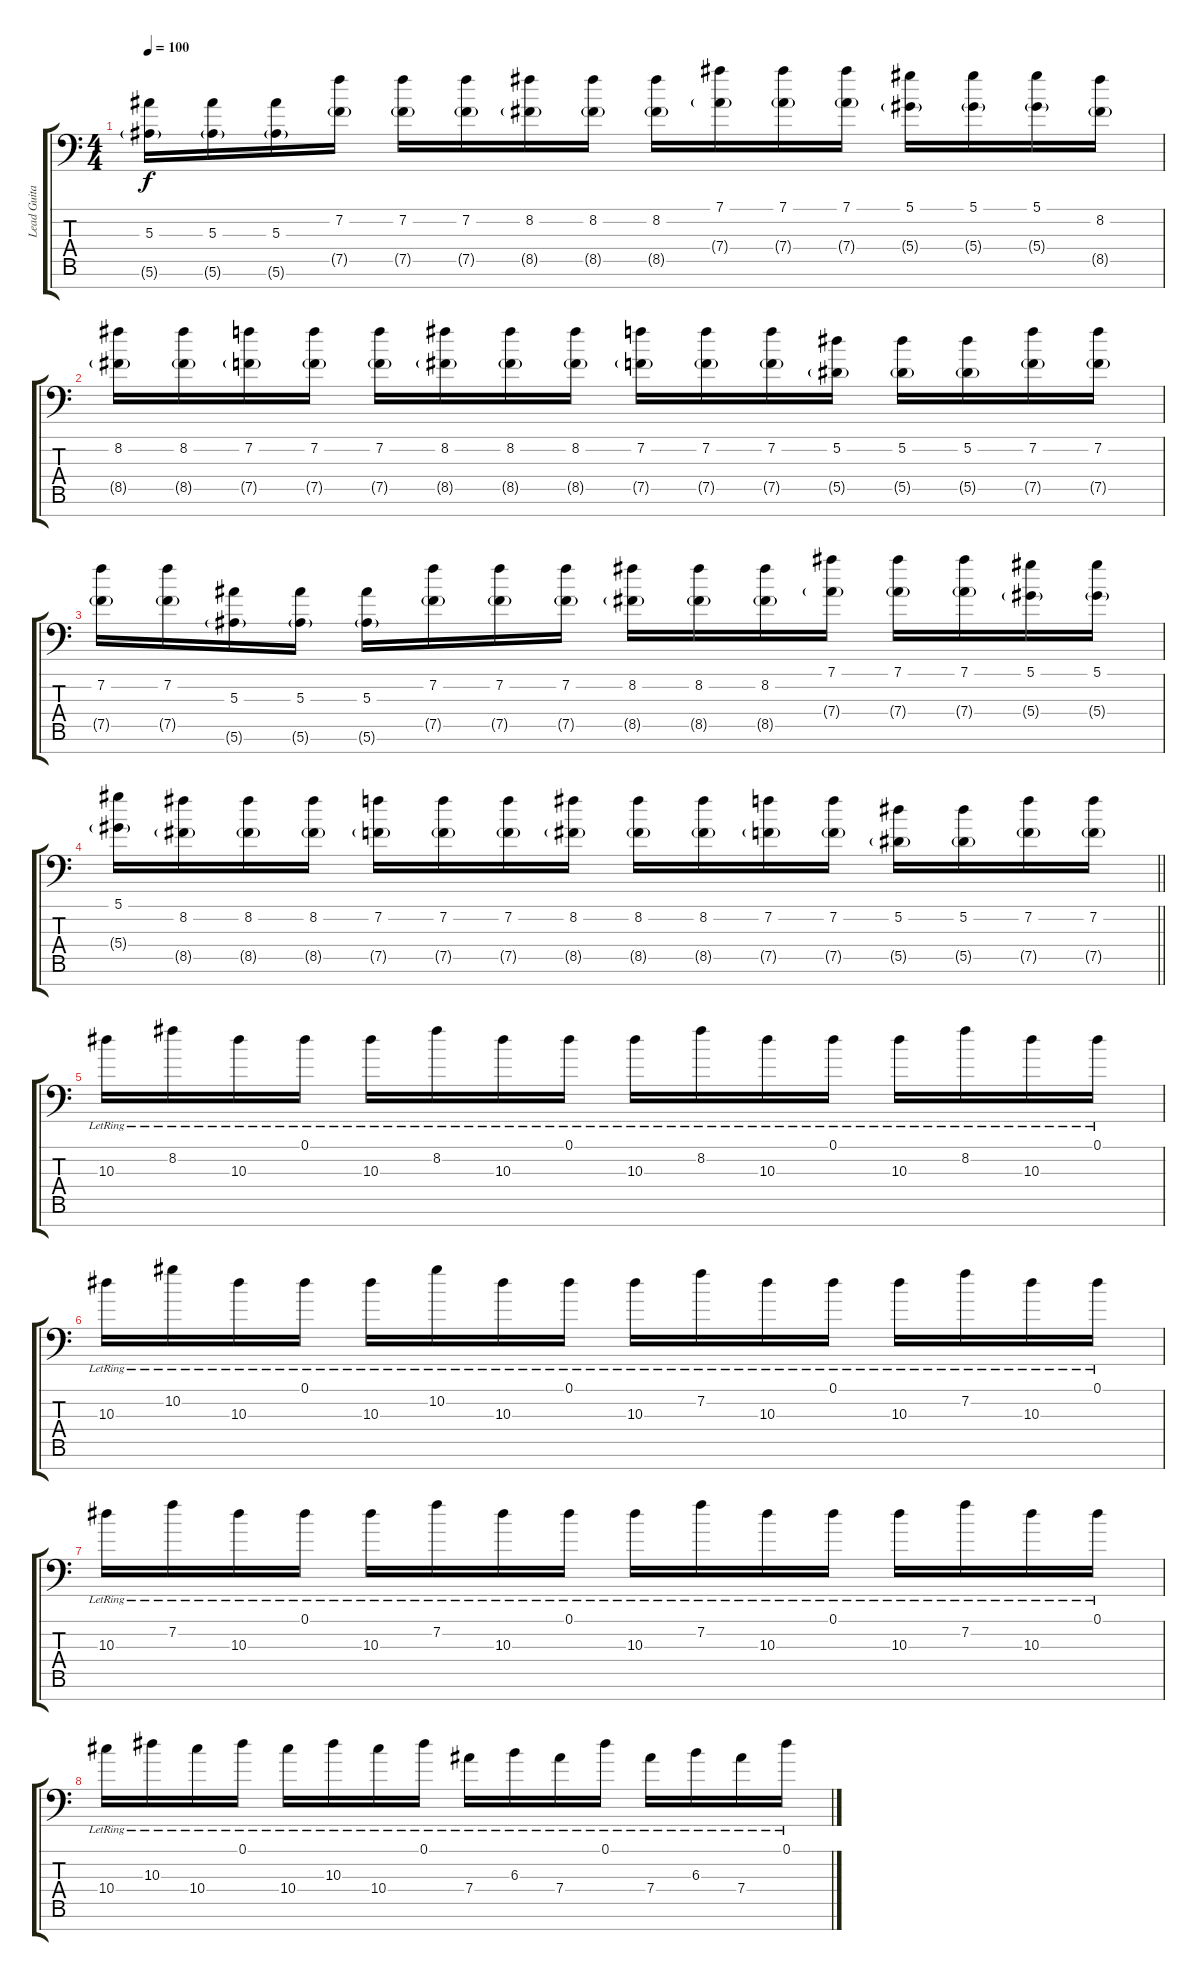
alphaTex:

\track ("Lead Guitar" "Lead Guita") {instrument electricguitarclean}
\staff {score tabs}
\tuning (Eb4 Bb3 F3 Eb3 Bb2 F2 Bb1) {hide}
\ts (4 4)
\tempo 100
\clef f4
\ks c
(5.3 5.6{g}).16{dy f} (5.3 5.6{g}).16 (5.3 5.6{g}).16 (7.2 7.5{g}).16 (7.2 7.5{g}).16 (7.2 7.5{g}).16 (8.2 8.5{g}).16 (8.2 8.5{g}).16 (8.2 8.5{g}).16 (7.1 7.4{g}).16 (7.1 7.4{g}).16 (7.1 7.4{g}).16 (5.1 5.4{g}).16 (5.1 5.4{g}).16 (5.1 5.4{g}).16 (8.2 8.5{g}).16 |
(8.2 8.5{g}).16 (8.2 8.5{g}).16 (7.2 7.5{g}).16 (7.2 7.5{g}).16 (7.2 7.5{g}).16 (8.2 8.5{g}).16 (8.2 8.5{g}).16 (8.2 8.5{g}).16 (7.2 7.5{g}).16 (7.2 7.5{g}).16 (7.2 7.5{g}).16 (5.2 5.5{g}).16 (5.2 5.5{g}).16 (5.2 5.5{g}).16 (7.2 7.5{g}).16 (7.2 7.5{g}).16 |
(7.2 7.5{g}).16 (7.2 7.5{g}).16 (5.3 5.6{g}).16 (5.3 5.6{g}).16 (5.3 5.6{g}).16 (7.2 7.5{g}).16 (7.2 7.5{g}).16 (7.2 7.5{g}).16 (8.2 8.5{g}).16 (8.2 8.5{g}).16 (8.2 8.5{g}).16 (7.1 7.4{g}).16 (7.1 7.4{g}).16 (7.1 7.4{g}).16 (5.1 5.4{g}).16 (5.1 5.4{g}).16 |
\barLineRight lightlight
(5.1 5.4{g}).16 (8.2 8.5{g}).16 (8.2 8.5{g}).16 (8.2 8.5{g}).16 (7.2 7.5{g}).16 (7.2 7.5{g}).16 (7.2 7.5{g}).16 (8.2 8.5{g}).16 (8.2 8.5{g}).16 (8.2 8.5{g}).16 (7.2 7.5{g}).16 (7.2 7.5{g}).16 (5.2 5.5{g}).16 (5.2 5.5{g}).16 (7.2 7.5{g}).16 (7.2 7.5{g}).16 |
\section ("" "")
10.3{lr}.16{instrument electricguitarjazz} 8.2{lr}.16 10.3{lr}.16 0.1{lr}.16 10.3{lr}.16 8.2{lr}.16 10.3{lr}.16 0.1{lr}.16 10.3{lr}.16 8.2{lr}.16 10.3{lr}.16 0.1{lr}.16 10.3{lr}.16 8.2{lr}.16 10.3{lr}.16 0.1{lr}.16 |
10.3{lr}.16 10.2{lr}.16 10.3{lr}.16 0.1{lr}.16 10.3{lr}.16 10.2{lr}.16 10.3{lr}.16 0.1{lr}.16 10.3{lr}.16 7.2{lr}.16 10.3{lr}.16 0.1{lr}.16 10.3{lr}.16 7.2{lr}.16 10.3{lr}.16 0.1{lr}.16 |
10.3{lr}.16 7.2{lr}.16 10.3{lr}.16 0.1{lr}.16 10.3{lr}.16 7.2{lr}.16 10.3{lr}.16 0.1{lr}.16 10.3{lr}.16 7.2{lr}.16 10.3{lr}.16 0.1{lr}.16 10.3{lr}.16 7.2{lr}.16 10.3{lr}.16 0.1{lr}.16 |
10.4{lr}.16 10.3{lr}.16 10.4{lr}.16 0.1{lr}.16 10.4{lr}.16 10.3{lr}.16 10.4{lr}.16 0.1{lr}.16 7.4{lr}.16 6.3{lr}.16 7.4{lr}.16 0.1{lr}.16 7.4{lr}.16 6.3{lr}.16 7.4{lr}.16 0.1{lr}.16
